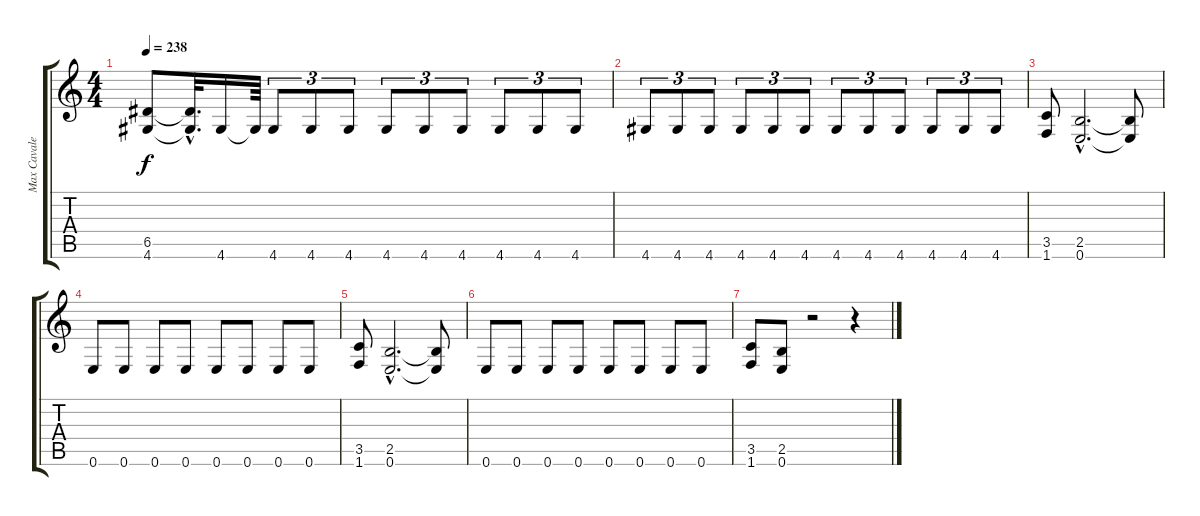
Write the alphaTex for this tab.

\track ("Max Cavalera" "Max Cavale") {instrument distortionguitar}
\staff {score tabs}
\tuning (E4 B3 G3 D3 A2 E2) {hide}
\ts (4 4)
\tempo 238
\clef g2
\ks c
(6.5 4.6).8{dy f} (6.5{hac t} 4.6{hac t}).32{d} 4.6.16 4.6{t}.64 4.6.8{tu (3 2)} 4.6.8{tu (3 2)} 4.6.8{tu (3 2)} 4.6.8{tu (3 2)} 4.6.8{tu (3 2)} 4.6.8{tu (3 2)} 4.6.8{tu (3 2)} 4.6.8{tu (3 2)} 4.6.8{tu (3 2)} |
4.6.8{tu (3 2)} 4.6.8{tu (3 2)} 4.6.8{tu (3 2)} 4.6.8{tu (3 2)} 4.6.8{tu (3 2)} 4.6.8{tu (3 2)} 4.6.8{tu (3 2)} 4.6.8{tu (3 2)} 4.6.8{tu (3 2)} 4.6.8{tu (3 2)} 4.6.8{tu (3 2)} 4.6.8{tu (3 2)} |
(3.5 1.6).8 (2.5{hac} 0.6{hac}).2{d} (2.5{t} 0.6{t}).8 |
0.6.8 0.6.8 0.6.8 0.6.8 0.6.8 0.6.8 0.6.8 0.6.8 |
(3.5 1.6).8 (2.5{hac} 0.6{hac}).2{d} (2.5{t} 0.6{t}).8 |
0.6.8 0.6.8 0.6.8 0.6.8 0.6.8 0.6.8 0.6.8 0.6.8 |
(3.5 1.6).8 (2.5 0.6).8 r.2 r.4
